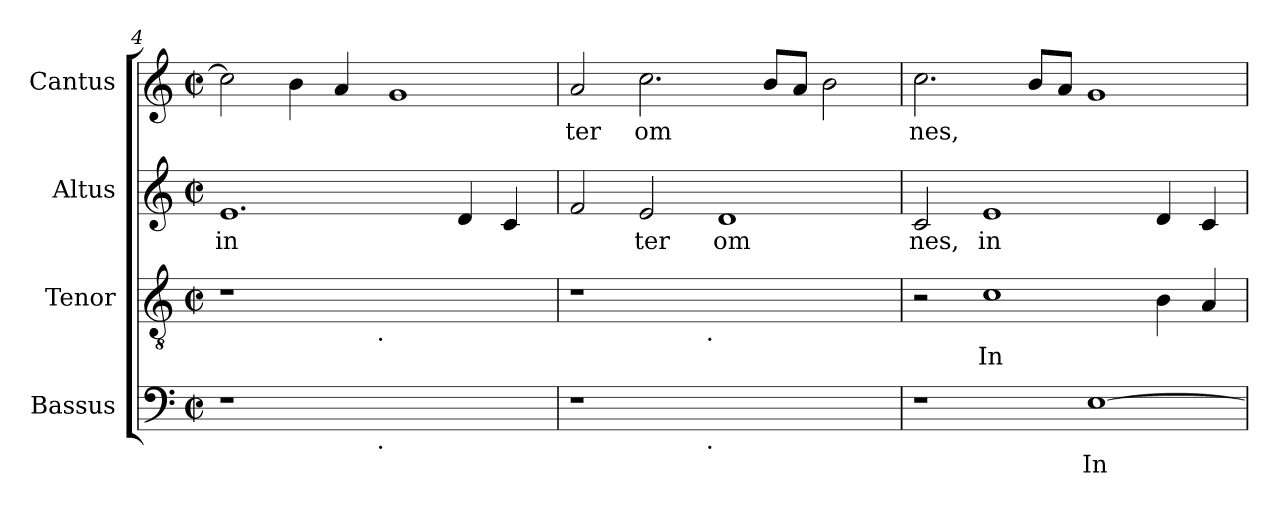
**kern	**text	**kern	**text	**kern	**text	**kern	**text
*part4	*part4	*part3	*part3	*part2	*part2	*part1	*part1
*staff4	*staff4	*staff3	*staff3	*staff2	*staff2	*staff1	*staff1
*I"Bassus	*	*I"Tenor	*	*I"Altus	*	*I"Cantus	*
*clefF4	*	*clefGv2	*	*clefG2	*	*clefG2	*
*k[]	*	*k[]	*	*k[]	*	*k[]	*
*C:	*	*C:	*	*C:	*	*C:	*
*M2/2	*	*M2/2	*	*M2/2	*	*M2/2	*
*met(c|)	*	*met(c|)	*	*met(c|)	*	*met(c|)	*
=4	=4	=4	=4	=4	=4	=4	=4
!	!	!	!	!	!LO:LY:b:cj	!	!LO:LY:b:cj
*^	*	*^	*	*	*	*	*
1r	2ryy	.	1r	2ryy	.	1.e	in	2cc\]	--
!	!	!	!	!	!	!	!	!	!LO:LY:b:cj
.	4...ryy	.	.	4...ryy	.	.	.	4b\	--
!	!	!	!	!	!	!	!	!	!LO:LY:b:cj
.	.	.	.	.	.	.	.	4a/	--
!	!	!	!	!LO:TX:b:t=.	!	!	!	!	!
!	!LO:TX:b:t=.	!	!	!	!	!	!	!	!
.	1ryy	.	.	1ryy	.	.	.	.	.
!	!	!	!	!	!	!	!	!	!LO:LY:b:cj
1ryy	.	.	1ryy	.	.	.	.	1g	--
!	!	!	!	!	!	!	!LO:LY:b:cj	!	!
.	.	.	.	.	.	4d/	.	.	.
!	!	!	!	!	!	!	!LO:LY:b:cj	!	!
.	.	.	.	.	.	4c/	.	.	.
.	32ryy	.	.	32ryy	.	.	.	.	.
=5	=5	=5	=5	=5	=5	=5	=5	=5	=5
!	!	!	!	!	!	!	!LO:LY:b:cj	!	!LO:LY:b:cj
1r	2ryy	.	1r	2ryy	.	2f/	.	2a/	-ter
!	!	!	!	!	!	!	!LO:LY:b:cj	!	!LO:LY:b:cj
.	4...ryy	.	.	4...ryy	.	2e/	ter	2.cc\	om-
!	!	!	!	!LO:TX:b:t=.	!	!	!	!	!
!	!LO:TX:b:t=.	!	!	!	!	!	!	!	!
.	1ryy	.	.	1ryy	.	.	.	.	.
!	!	!	!	!	!	!	!LO:LY:b:cj	!	!
1ryy	.	.	1ryy	.	.	1d	om	.	.
!	!	!	!	!	!	!	!	!	!LO:LY:b:cj
.	.	.	.	.	.	.	.	8b/L	--
!	!	!	!	!	!	!	!	!	!LO:LY:b:cj
.	.	.	.	.	.	.	.	8a/J	--
!	!	!	!	!	!	!	!	!	!LO:LY:b:cj
.	.	.	.	.	.	.	.	2b\	--
.	32ryy	.	.	32ryy	.	.	.	.	.
=6	=6	=6	=6	=6	=6	=6	=6	=6	=6
!	!	!	!	!	!	!	!LO:LY:b:cj	!	!LO:LY:b:cj
*v	*v	*	*	*	*	*	*	*	*
*	*	*v	*v	*	*	*	*	*
1r	.	2r	.	2c/	nes,	2.cc\	-nes,
!	!	!	!LO:LY:b:cj	!	!LO:LY:b:cj	!	!
.	.	1c	In-	1e	in	.	.
!	!	!	!	!	!	!	!LO:LY:b:cj
.	.	.	.	.	.	8b/L	.
!	!	!	!	!	!	!	!LO:LY:b:cj
.	.	.	.	.	.	8a/J	.
!	!LO:LY:b:cj	!	!	!	!	!	!LO:LY:b:cj
[<1E	In-	.	.	.	.	1g	.
!	!	!	!LO:LY:b:cj	!	!LO:LY:b:cj	!	!
.	.	4B\	--	4d/	.	.	.
!	!	!	!LO:LY:b:cj	!	!LO:LY:b:cj	!	!
.	.	4A/	--	4c/	.	.	.
=	=	=	=	=	=	=	=
*-	*-	*-	*-	*-	*-	*-	*-
